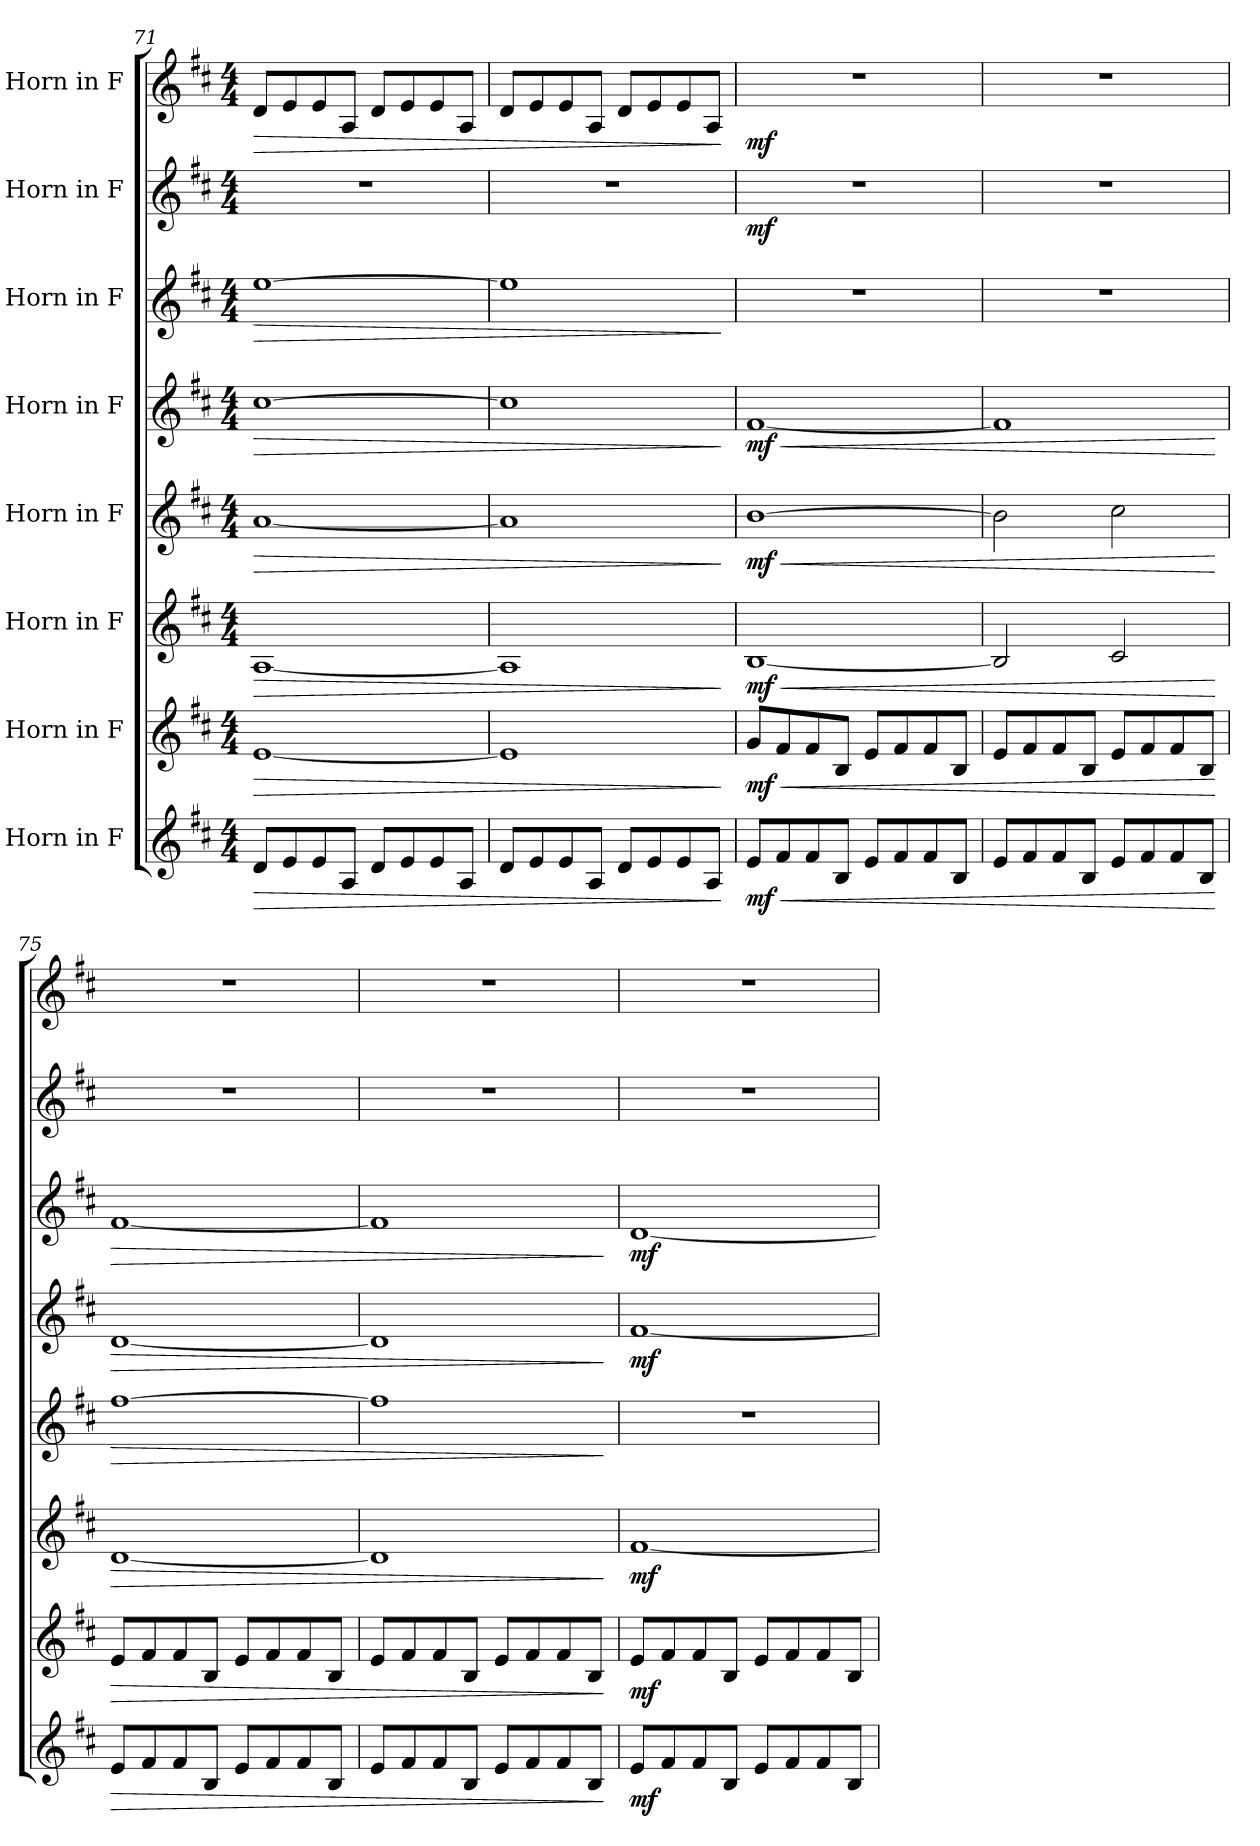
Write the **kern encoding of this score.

**kern	**dynam	**kern	**dynam	**kern	**dynam	**kern	**dynam	**kern	**dynam	**kern	**dynam	**kern	**dynam	**kern	**dynam
*part8	*part8	*part7	*part7	*part6	*part6	*part5	*part5	*part4	*part4	*part3	*part3	*part2	*part2	*part1	*part1
*staff8	*staff8	*staff7	*staff7	*staff6	*staff6	*staff5	*staff5	*staff4	*staff4	*staff3	*staff3	*staff2	*staff2	*staff1	*staff1
*I"Horn in F	*	*I"Horn in F	*	*I"Horn in F	*	*I"Horn in F	*	*I"Horn in F	*	*I"Horn in F	*	*I"Horn in F	*	*I"Horn in F	*
*clefG2	*	*clefG2	*	*clefG2	*	*clefG2	*	*clefG2	*	*clefG2	*	*clefG2	*	*clefG2	*
*ITrd4c7	*	*ITrd4c7	*	*ITrd4c7	*	*ITrd4c7	*	*ITrd4c7	*	*ITrd4c7	*	*ITrd4c7	*	*ITrd4c7	*
*k[f#]	*	*k[f#]	*	*k[f#]	*	*k[f#]	*	*k[f#]	*	*k[f#]	*	*k[f#]	*	*k[f#]	*
*M4/4	*	*M4/4	*	*M4/4	*	*M4/4	*	*M4/4	*	*M4/4	*	*M4/4	*	*M4/4	*
=71	=71	=71	=71	=71	=71	=71	=71	=71	=71	=71	=71	=71	=71	=71	=71
!	!LO:HP:b	!	!LO:HP:b	!	!LO:HP:b	!	!LO:HP:b	!	!LO:HP:b	!	!LO:HP:b	!	!	!	!LO:HP:b
!	!LO:DY:n=1:b	!	!LO:DY:n=1:b	!	!LO:DY:n=1:b	!	!LO:DY:n=1:b	!	!LO:DY:n=1:b	!	!LO:DY:n=1:b	!	!LO:DY:b	!	!LO:DY:n=1:b
8G/L	> other-dynamics	[1A	> other-dynamics	[1D	> other-dynamics	[1d	> other-dynamics	[1f#	> other-dynamics	[1a	> other-dynamics	1r	other-dynamics	8G/L	> other-dynamics
8A/	.	.	.	.	.	.	.	.	.	.	.	.	.	8A/	.
8A/	.	.	.	.	.	.	.	.	.	.	.	.	.	8A/	.
8D/J	.	.	.	.	.	.	.	.	.	.	.	.	.	8D/J	.
8G/L	.	.	.	.	.	.	.	.	.	.	.	.	.	8G/L	.
8A/	.	.	.	.	.	.	.	.	.	.	.	.	.	8A/	.
8A/	.	.	.	.	.	.	.	.	.	.	.	.	.	8A/	.
8D/J	.	.	.	.	.	.	.	.	.	.	.	.	.	8D/J	.
=72	=72	=72	=72	=72	=72	=72	=72	=72	=72	=72	=72	=72	=72	=72	=72
8G/L	.	1A]	.	1D]	.	1d]	.	1f#]	.	1a]	.	1r	.	8G/L	.
8A/	.	.	.	.	.	.	.	.	.	.	.	.	.	8A/	.
8A/	.	.	.	.	.	.	.	.	.	.	.	.	.	8A/	.
8D/J	.	.	.	.	.	.	.	.	.	.	.	.	.	8D/J	.
8G/L	.	.	.	.	.	.	.	.	.	.	.	.	.	8G/L	.
8A/	.	.	.	.	.	.	.	.	.	.	.	.	.	8A/	.
8A/	.	.	.	.	.	.	.	.	.	.	.	.	.	8A/	.
8D/J	.	.	.	.	.	.	.	.	.	.	.	.	.	8D/J	.
.	]	.	]	.	]	.	]	.	]	.	]	.	.	.	]
!!LO:PB:g=z
=73	=73	=73	=73	=73	=73	=73	=73	=73	=73	=73	=73	=73	=73	=73	=73
!	!LO:HP:b	!	!LO:HP:b	!	!LO:HP:b	!	!LO:HP:b	!	!LO:HP:b	!	!	!	!	!	!
!	!LO:DY:n=1:b	!	!LO:DY:n=1:b	!	!LO:DY:n=1:b	!	!LO:DY:n=1:b	!	!LO:DY:n=1:b	!	!	!	!LO:DY:b	!	!LO:DY:b
8A/L	< mf	8c/L	< mf	[1E	< mf	[1e	< mf	[1B	< mf	1r	.	1r	mf	1r	mf
8B/	.	8B/	.	.	.	.	.	.	.	.	.	.	.	.	.
8B/	.	8B/	.	.	.	.	.	.	.	.	.	.	.	.	.
8E/J	.	8E/J	.	.	.	.	.	.	.	.	.	.	.	.	.
8A/L	.	8A/L	.	.	.	.	.	.	.	.	.	.	.	.	.
8B/	.	8B/	.	.	.	.	.	.	.	.	.	.	.	.	.
8B/	.	8B/	.	.	.	.	.	.	.	.	.	.	.	.	.
8E/J	.	8E/J	.	.	.	.	.	.	.	.	.	.	.	.	.
=74	=74	=74	=74	=74	=74	=74	=74	=74	=74	=74	=74	=74	=74	=74	=74
8A/L	.	8A/L	.	2E/]	.	2e\]	.	1B]	.	1r	.	1r	.	1r	.
8B/	.	8B/	.	.	.	.	.	.	.	.	.	.	.	.	.
8B/	.	8B/	.	.	.	.	.	.	.	.	.	.	.	.	.
8E/J	.	8E/J	.	.	.	.	.	.	.	.	.	.	.	.	.
8A/L	.	8A/L	.	2F#/	.	2f#\	.	.	.	.	.	.	.	.	.
8B/	.	8B/	.	.	.	.	.	.	.	.	.	.	.	.	.
8B/	.	8B/	.	.	.	.	.	.	.	.	.	.	.	.	.
8E/J	.	8E/J	.	.	.	.	.	.	.	.	.	.	.	.	.
.	[	.	[	.	[	.	[	.	[	.	.	.	.	.	.
=75	=75	=75	=75	=75	=75	=75	=75	=75	=75	=75	=75	=75	=75	=75	=75
!	!LO:HP:b	!	!LO:HP:b	!	!LO:HP:b	!	!LO:HP:b	!	!LO:HP:b	!	!LO:HP:b	!	!	!	!
!	!LO:DY:n=1:b	!	!LO:DY:n=1:b	!	!LO:DY:n=1:b	!	!LO:DY:n=1:b	!	!LO:DY:n=1:b	!	!LO:DY:n=1:b	!	!	!	!
8A/L	> other-dynamics	8A/L	> other-dynamics	[1G	> other-dynamics	[1b	> other-dynamics	[1G	> other-dynamics	[1B	> other-dynamics	1r	.	1r	.
8B/	.	8B/	.	.	.	.	.	.	.	.	.	.	.	.	.
8B/	.	8B/	.	.	.	.	.	.	.	.	.	.	.	.	.
8E/J	.	8E/J	.	.	.	.	.	.	.	.	.	.	.	.	.
8A/L	.	8A/L	.	.	.	.	.	.	.	.	.	.	.	.	.
8B/	.	8B/	.	.	.	.	.	.	.	.	.	.	.	.	.
8B/	.	8B/	.	.	.	.	.	.	.	.	.	.	.	.	.
8E/J	.	8E/J	.	.	.	.	.	.	.	.	.	.	.	.	.
=76	=76	=76	=76	=76	=76	=76	=76	=76	=76	=76	=76	=76	=76	=76	=76
8A/L	.	8A/L	.	1G]	.	1b]	.	1G]	.	1B]	.	1r	.	1r	.
8B/	.	8B/	.	.	.	.	.	.	.	.	.	.	.	.	.
8B/	.	8B/	.	.	.	.	.	.	.	.	.	.	.	.	.
8E/J	.	8E/J	.	.	.	.	.	.	.	.	.	.	.	.	.
8A/L	.	8A/L	.	.	.	.	.	.	.	.	.	.	.	.	.
8B/	.	8B/	.	.	.	.	.	.	.	.	.	.	.	.	.
8B/	.	8B/	.	.	.	.	.	.	.	.	.	.	.	.	.
8E/J	.	8E/J	.	.	.	.	.	.	.	.	.	.	.	.	.
.	]	.	]	.	]	.	]	.	]	.	]	.	.	.	.
!!LO:PB:g=z
=77	=77	=77	=77	=77	=77	=77	=77	=77	=77	=77	=77	=77	=77	=77	=77
!	!LO:DY:b	!	!LO:DY:b	!	!LO:DY:b	!	!	!	!LO:DY:b	!	!LO:DY:b	!	!	!	!
8A/L	mf	8A/L	mf	[1B	mf	1r	.	[1B	mf	[1G	mf	1r	.	1r	.
8B/	.	8B/	.	.	.	.	.	.	.	.	.	.	.	.	.
8B/	.	8B/	.	.	.	.	.	.	.	.	.	.	.	.	.
8E/J	.	8E/J	.	.	.	.	.	.	.	.	.	.	.	.	.
8A/L	.	8A/L	.	.	.	.	.	.	.	.	.	.	.	.	.
8B/	.	8B/	.	.	.	.	.	.	.	.	.	.	.	.	.
8B/	.	8B/	.	.	.	.	.	.	.	.	.	.	.	.	.
8E/J	.	8E/J	.	.	.	.	.	.	.	.	.	.	.	.	.
=	=	=	=	=	=	=	=	=	=	=	=	=	=	=	=
*-	*-	*-	*-	*-	*-	*-	*-	*-	*-	*-	*-	*-	*-	*-	*-
